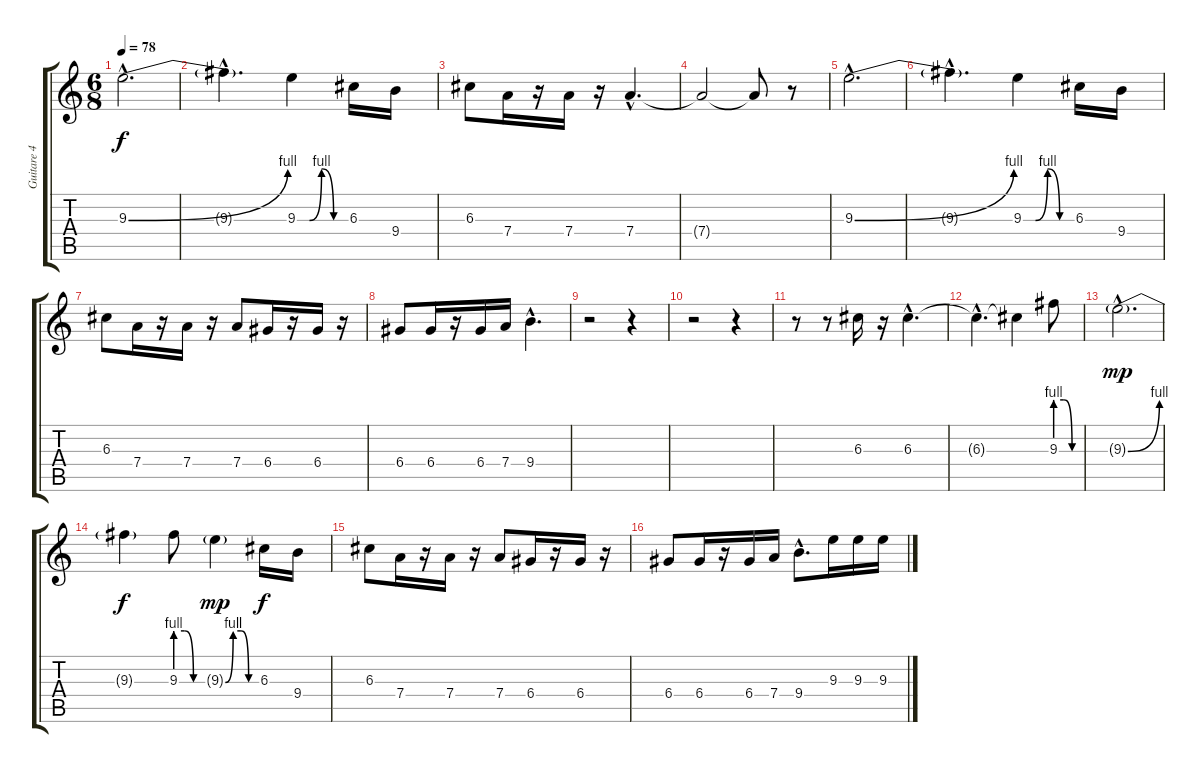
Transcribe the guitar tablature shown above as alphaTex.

\track ("Guitare 4" "Guitare 4") {instrument distortionguitar}
\staff {score tabs}
\tuning (E4 B3 G3 D3 A2 E2) {hide}
\ts (6 8)
\tempo 78
\clef g2
\ks c
9.3{be (bend 0 0 60 4) hac}.2{d dy f} |
9.3{hac t}.4{d} 9.3{be (custom 0 0 15 0 30 4 45 0 60 0)}.4 6.3.16 9.4.16 |
6.3.8 7.4.16 r.16 7.4.16 r.16 7.4{hac}.4{d} |
7.4{t}.2 7.4{t}.8 r.8 |
9.3{be (bend 0 0 60 4) hac}.2{d} |
9.3{hac t}.4{d} 9.3{be (custom 0 0 15 0 30 4 45 0 60 0)}.4 6.3.16 9.4.16 |
6.3.8 7.4.16 r.16 7.4.16 r.16 7.4.8 6.4.16 r.16 6.4.16 r.16 |
6.4.8 6.4.16 r.16 6.4.16 7.4.16 9.4{hac}.4{d} |
r.2 r.4 |
r.2 r.4 |
r.8 r.8 6.3.16 r.16 6.3{hac}.4{d} |
6.3{hac t}.4{d} 6.3{t}.4 9.3{be (custom 0 4 20 4 40 0 60 0)}.8 |
9.3{be (bend 0 0 60 4) g hac}.2{d dy mp} |
9.3{t}.4{dy f} 9.3{be (custom 0 4 20 4 40 0 60 0)}.8 9.3{be (custom 0 0 15 4 30 4 45 0 60 0) g}.4{dy mp} 6.3.16{dy f} 9.4.16 |
6.3.8 7.4.16 r.16 7.4.16 r.16 7.4.8 6.4.16 r.16 6.4.16 r.16 |
6.4.8 6.4.16 r.16 6.4.16 7.4.16 9.4{hac}.8{d} 9.3.16 9.3.16 9.3.16
